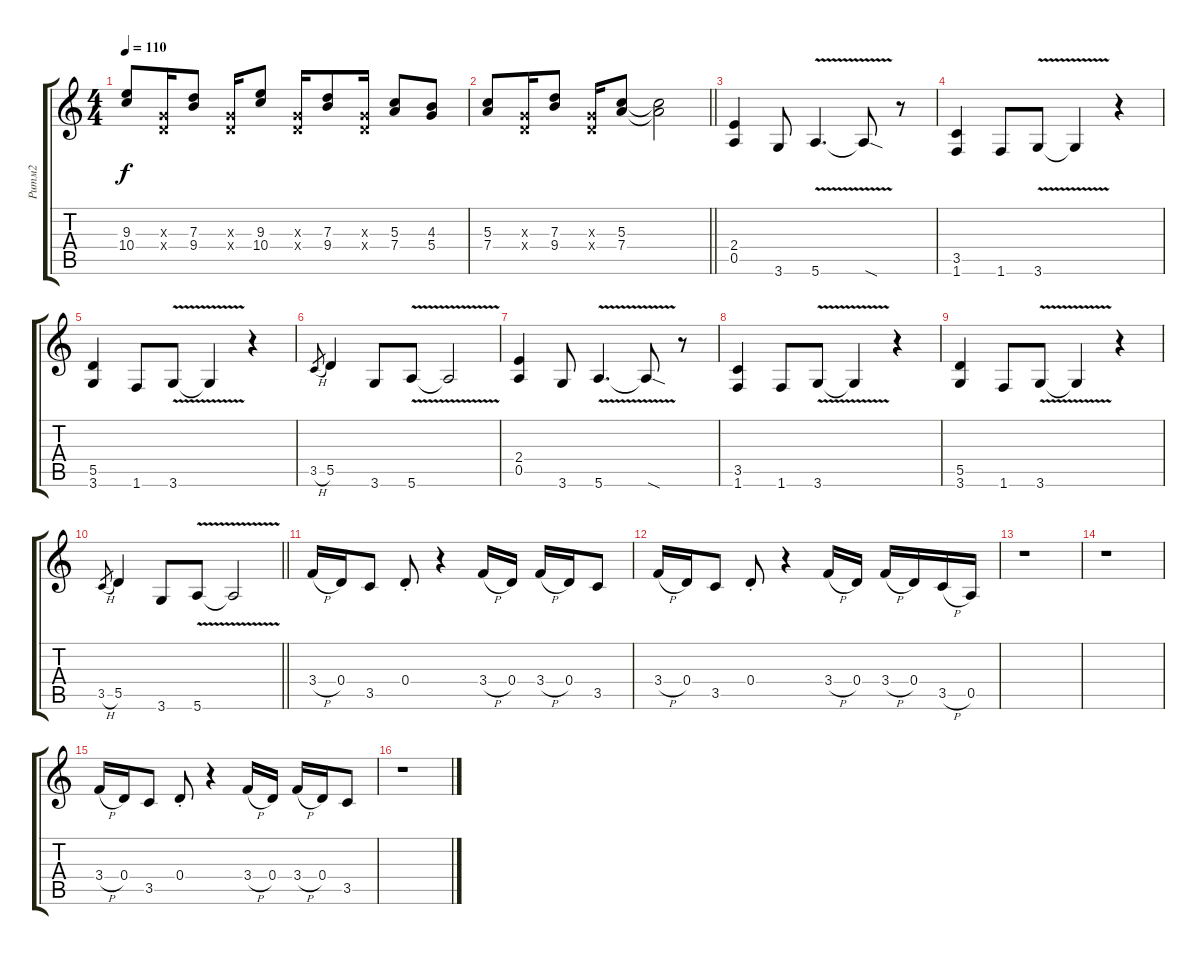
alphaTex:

\track ("Ритм2" "Ритм2") {instrument distortionguitar}
\staff {score tabs}
\tuning (E4 B3 G3 D3 A2 E2) {hide}
\ts (4 4)
\tempo 110
\clef g2
\ks c
(9.3 10.4).8{dy f} (0.3{x} 0.4{x}).16 (7.3 9.4).8 (0.3{x} 0.4{x}).16 (9.3 10.4).8 (0.3{x} 0.4{x}).16 (7.3 9.4).8 (0.3{x} 0.4{x}).16 (5.3 7.4).8 (4.3 5.4).8 |
\barLineRight lightlight
(5.3 7.4).8 (0.3{x} 0.4{x}).16 (7.3 9.4).8 (0.3{x} 0.4{x}).16 (5.3 7.4).8 (5.3{t} 7.4{t}).2 |
\section ("" "")
(2.4 0.5).4 3.6.8 5.6{v}.4{d} 5.6{sod t}.8 r.8 |
(3.5 1.6).4 1.6.8 3.6{v}.8 3.6{t}.4 r.4 |
(5.5 3.6).4 1.6.8 3.6{v}.8 3.6{t}.4 r.4 |
3.5{h}.8{gr} 5.5.4 3.6.8 5.6{v}.8 5.6{t}.2 |
(2.4 0.5).4 3.6.8 5.6{v}.4{d} 5.6{sod t}.8 r.8 |
(3.5 1.6).4 1.6.8 3.6{v}.8 3.6{t}.4 r.4 |
(5.5 3.6).4 1.6.8 3.6{v}.8 3.6{t}.4 r.4 |
\barLineRight lightlight
3.5{h}.8{gr} 5.5.4 3.6.8 5.6{v}.8 5.6{t}.2 |
3.4{h}.16 0.4.16 3.5.8 0.4{st}.8 r.4 3.4{h}.16 0.4.16 3.4{h}.16 0.4.16 3.5.8 |
3.4{h}.16 0.4.16 3.5.8 0.4{st}.8 r.4 3.4{h}.16 0.4.16 3.4{h}.16 0.4.16 3.5{h}.16 0.5.16 |
r.1 |
r.1 |
3.4{h}.16 0.4.16 3.5.8 0.4{st}.8 r.4 3.4{h}.16 0.4.16 3.4{h}.16 0.4.16 3.5.8 |
r.1
